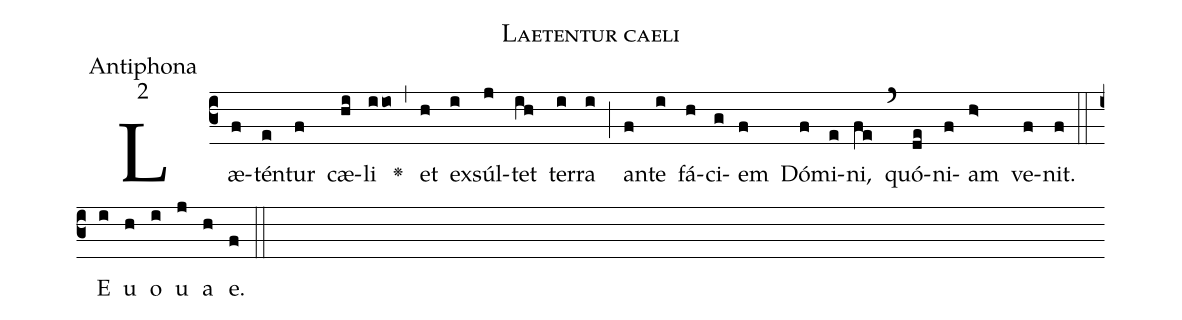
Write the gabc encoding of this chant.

name:Laetentur caeli;
office-part:Antiphona;
mode:2;
%%
(c3)Læ(f)tén(e)tur(f) cæ(hi)li(iio) <v>\greheightstar</v>(,) et(h) ex(i)súl(j)tet(ih) ter(i)ra(i) (;) an(f)te(i) fá(h)ci(g)em(f) Dó(f)mi(e)ni,(fe) (`) quó(de)ni(f)am(h>) ve(f)nit.(f) (::) E(i) u(h) o(i) u(j) a(h) e.(f) (::)
